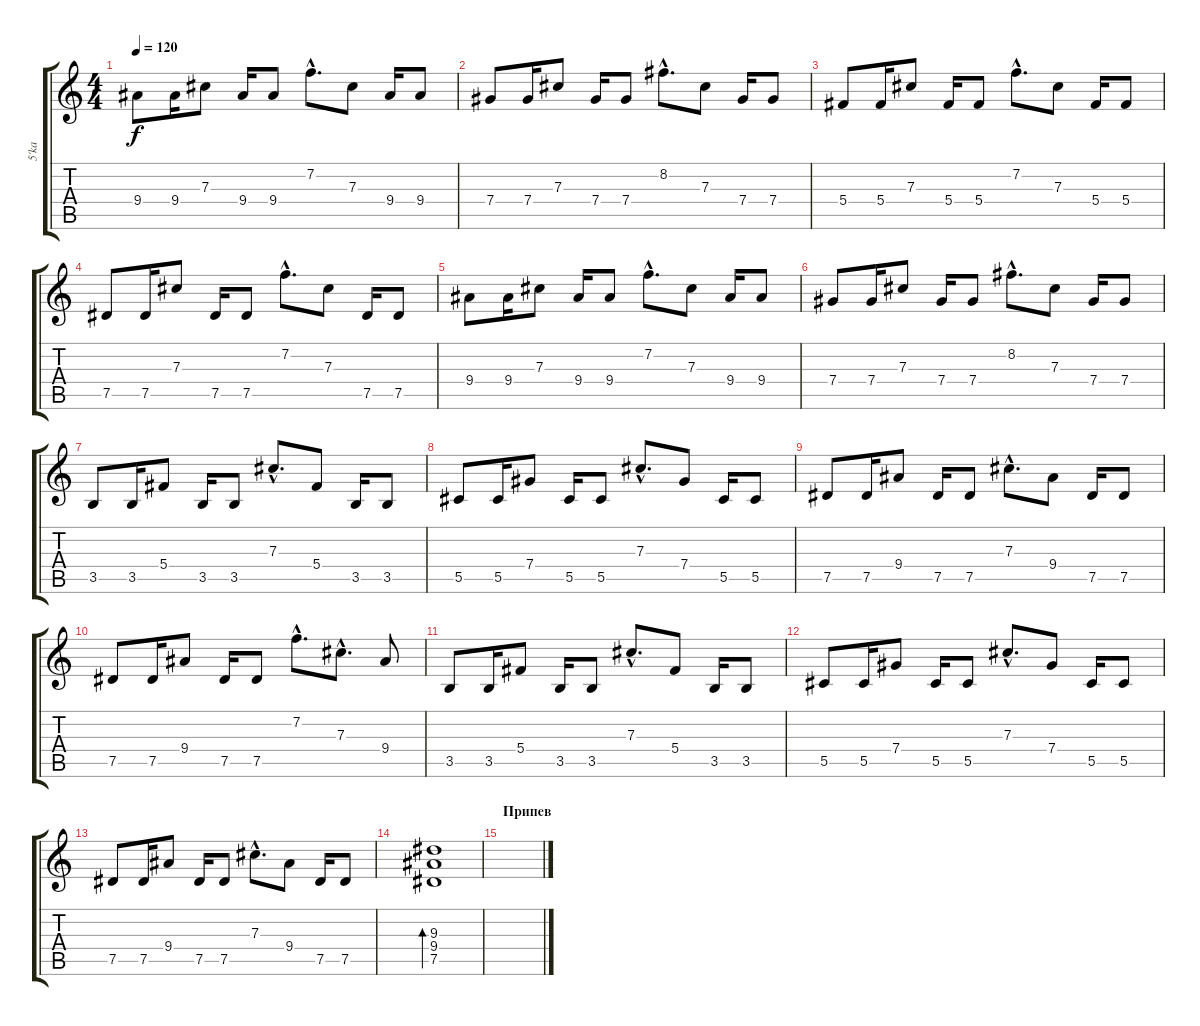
\track ("5'ka" "5'ka") {instrument electricguitarclean}
\staff {score tabs}
\tuning (Eb4 Bb3 Gb3 Db3 Ab2 Eb2) {hide}
\ts (4 4)
\tempo 120
\clef g2
\ks c
9.4.8{dy f} 9.4.16 7.3.8 9.4.16 9.4.8 7.2{hac}.8{d} 7.3.8 9.4.16 9.4.8 |
7.4.8 7.4.16 7.3.8 7.4.16 7.4.8 8.2{hac}.8{d} 7.3.8 7.4.16 7.4.8 |
5.4.8 5.4.16 7.3.8 5.4.16 5.4.8 7.2{hac}.8{d} 7.3.8 5.4.16 5.4.8 |
7.5.8 7.5.16 7.3.8 7.5.16 7.5.8 7.2{hac}.8{d} 7.3.8 7.5.16 7.5.8 |
9.4.8 9.4.16 7.3.8 9.4.16 9.4.8 7.2{hac}.8{d} 7.3.8 9.4.16 9.4.8 |
7.4.8 7.4.16 7.3.8 7.4.16 7.4.8 8.2{hac}.8{d} 7.3.8 7.4.16 7.4.8 |
3.5.8 3.5.16 5.4.8 3.5.16 3.5.8 7.3{hac}.8{d} 5.4.8 3.5.16 3.5.8 |
5.5.8 5.5.16 7.4.8 5.5.16 5.5.8 7.3{hac}.8{d} 7.4.8 5.5.16 5.5.8 |
7.5.8 7.5.16 9.4.8 7.5.16 7.5.8 7.3{hac}.8{d} 9.4.8 7.5.16 7.5.8 |
7.5.8 7.5.16 9.4.8 7.5.16 7.5.8 7.2{hac}.8{d} 7.3{hac}.8{d} 9.4.8 |
3.5.8 3.5.16 5.4.8 3.5.16 3.5.8 7.3{hac}.8{d} 5.4.8 3.5.16 3.5.8 |
5.5.8 5.5.16 7.4.8 5.5.16 5.5.8 7.3{hac}.8{d} 7.4.8 5.5.16 5.5.8 |
7.5.8 7.5.16 9.4.8 7.5.16 7.5.8 7.3{hac}.8{d} 9.4.8 7.5.16 7.5.8 |
(9.3 9.4 7.5).1{bd 120} |
\section ("" "Припев")
